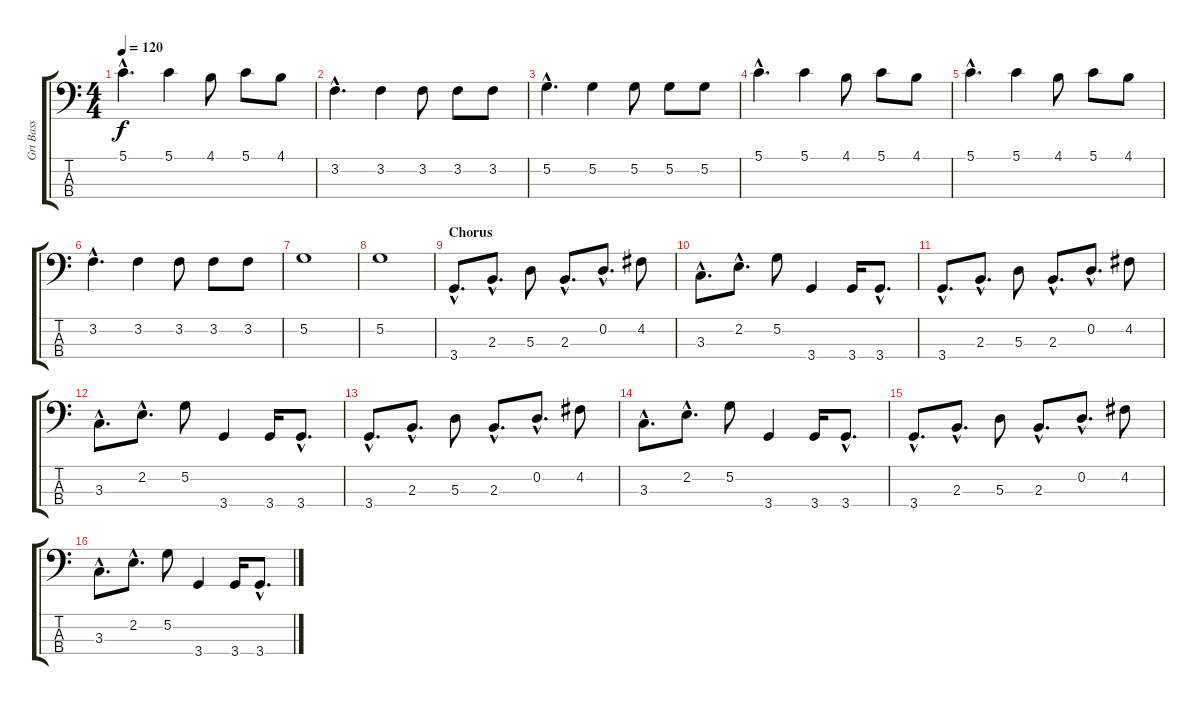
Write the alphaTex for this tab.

\track ("Grt Bass" "Grt Bass") {instrument electricbassfinger}
\staff {score tabs}
\tuning (G2 D2 A1 E1) {hide}
\ts (4 4)
\tempo 120
\clef f4
\ks c
5.1{hac}.4{d dy f} 5.1.4 4.1.8 5.1.8 4.1.8 |
3.2{hac}.4{d} 3.2.4 3.2.8 3.2.8 3.2.8 |
5.2{hac}.4{d} 5.2.4 5.2.8 5.2.8 5.2.8 |
5.1{hac}.4{d} 5.1.4 4.1.8 5.1.8 4.1.8 |
5.1{hac}.4{d} 5.1.4 4.1.8 5.1.8 4.1.8 |
3.2{hac}.4{d} 3.2.4 3.2.8 3.2.8 3.2.8 |
5.2.1 |
5.2.1 |
\section ("" "Chorus")
3.4{hac}.8{d} 2.3{hac}.8{d} 5.3.8 2.3{hac}.8{d} 0.2{hac}.8{d} 4.2.8 |
3.3{hac}.8{d} 2.2{hac}.8{d} 5.2.8 3.4.4 3.4.16 3.4{hac}.8{d} |
3.4{hac}.8{d} 2.3{hac}.8{d} 5.3.8 2.3{hac}.8{d} 0.2{hac}.8{d} 4.2.8 |
3.3{hac}.8{d} 2.2{hac}.8{d} 5.2.8 3.4.4 3.4.16 3.4{hac}.8{d} |
3.4{hac}.8{d} 2.3{hac}.8{d} 5.3.8 2.3{hac}.8{d} 0.2{hac}.8{d} 4.2.8 |
3.3{hac}.8{d} 2.2{hac}.8{d} 5.2.8 3.4.4 3.4.16 3.4{hac}.8{d} |
3.4{hac}.8{d} 2.3{hac}.8{d} 5.3.8 2.3{hac}.8{d} 0.2{hac}.8{d} 4.2.8 |
3.3{hac}.8{d} 2.2{hac}.8{d} 5.2.8 3.4.4 3.4.16 3.4{hac}.8{d}
